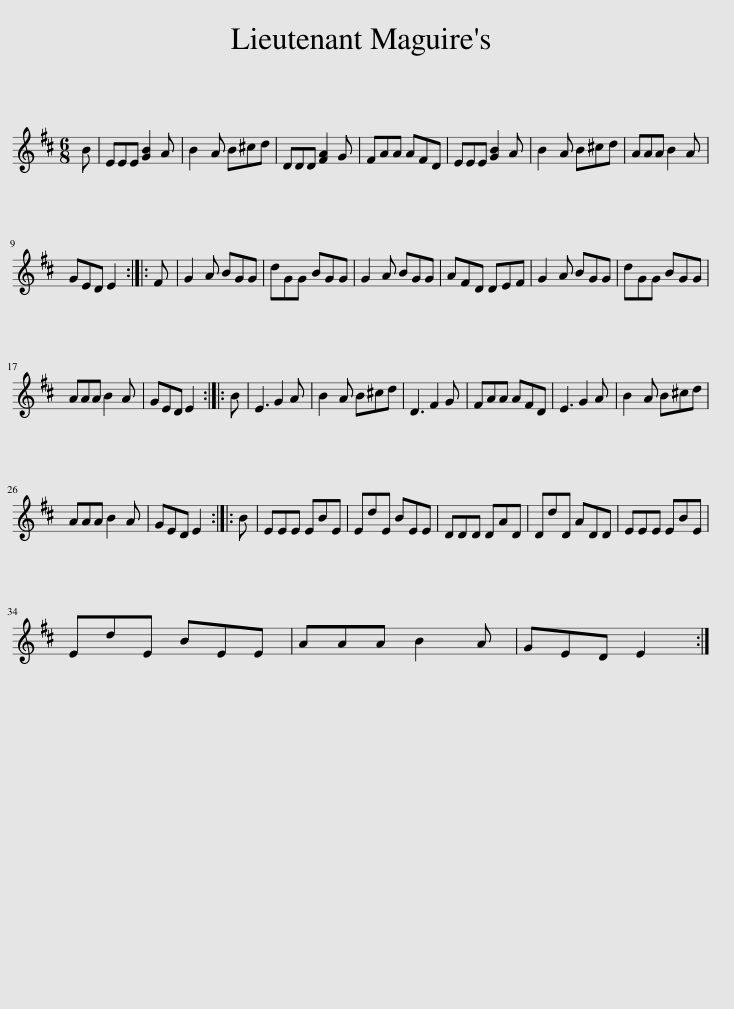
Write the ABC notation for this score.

X:1
L:1/8
M:6/8
I:linebreak $
K:D
V:1 treble
V:1
 B | EEE [GB]2 A | B2 A B^cd | DDD [FA]2 G | FAA AFD | %5
 EEE [GB]2 A | B2 A B^cd | AAA B2 A |$ GED E2 :: F | %10
 G2 A BGG | dGG BGG | G2 A BGG | AFD DEF | G2 A BGG | %15
 dGG BGG |$ AAA B2 A | GED E2 :: B | E3 G2 A | %20
 B2 A B^cd | D3 F2 G | FAA AFD | E3 G2 A | B2 A B^cd |$ %25
 AAA B2 A | GED E2 :: B | EEE EBE | EdE BEE | %30
 DDD DAD | DdD ADD | EEE EBE |$ EdE BEE | AAA B2 A | %35
 GED E2 :| %36
